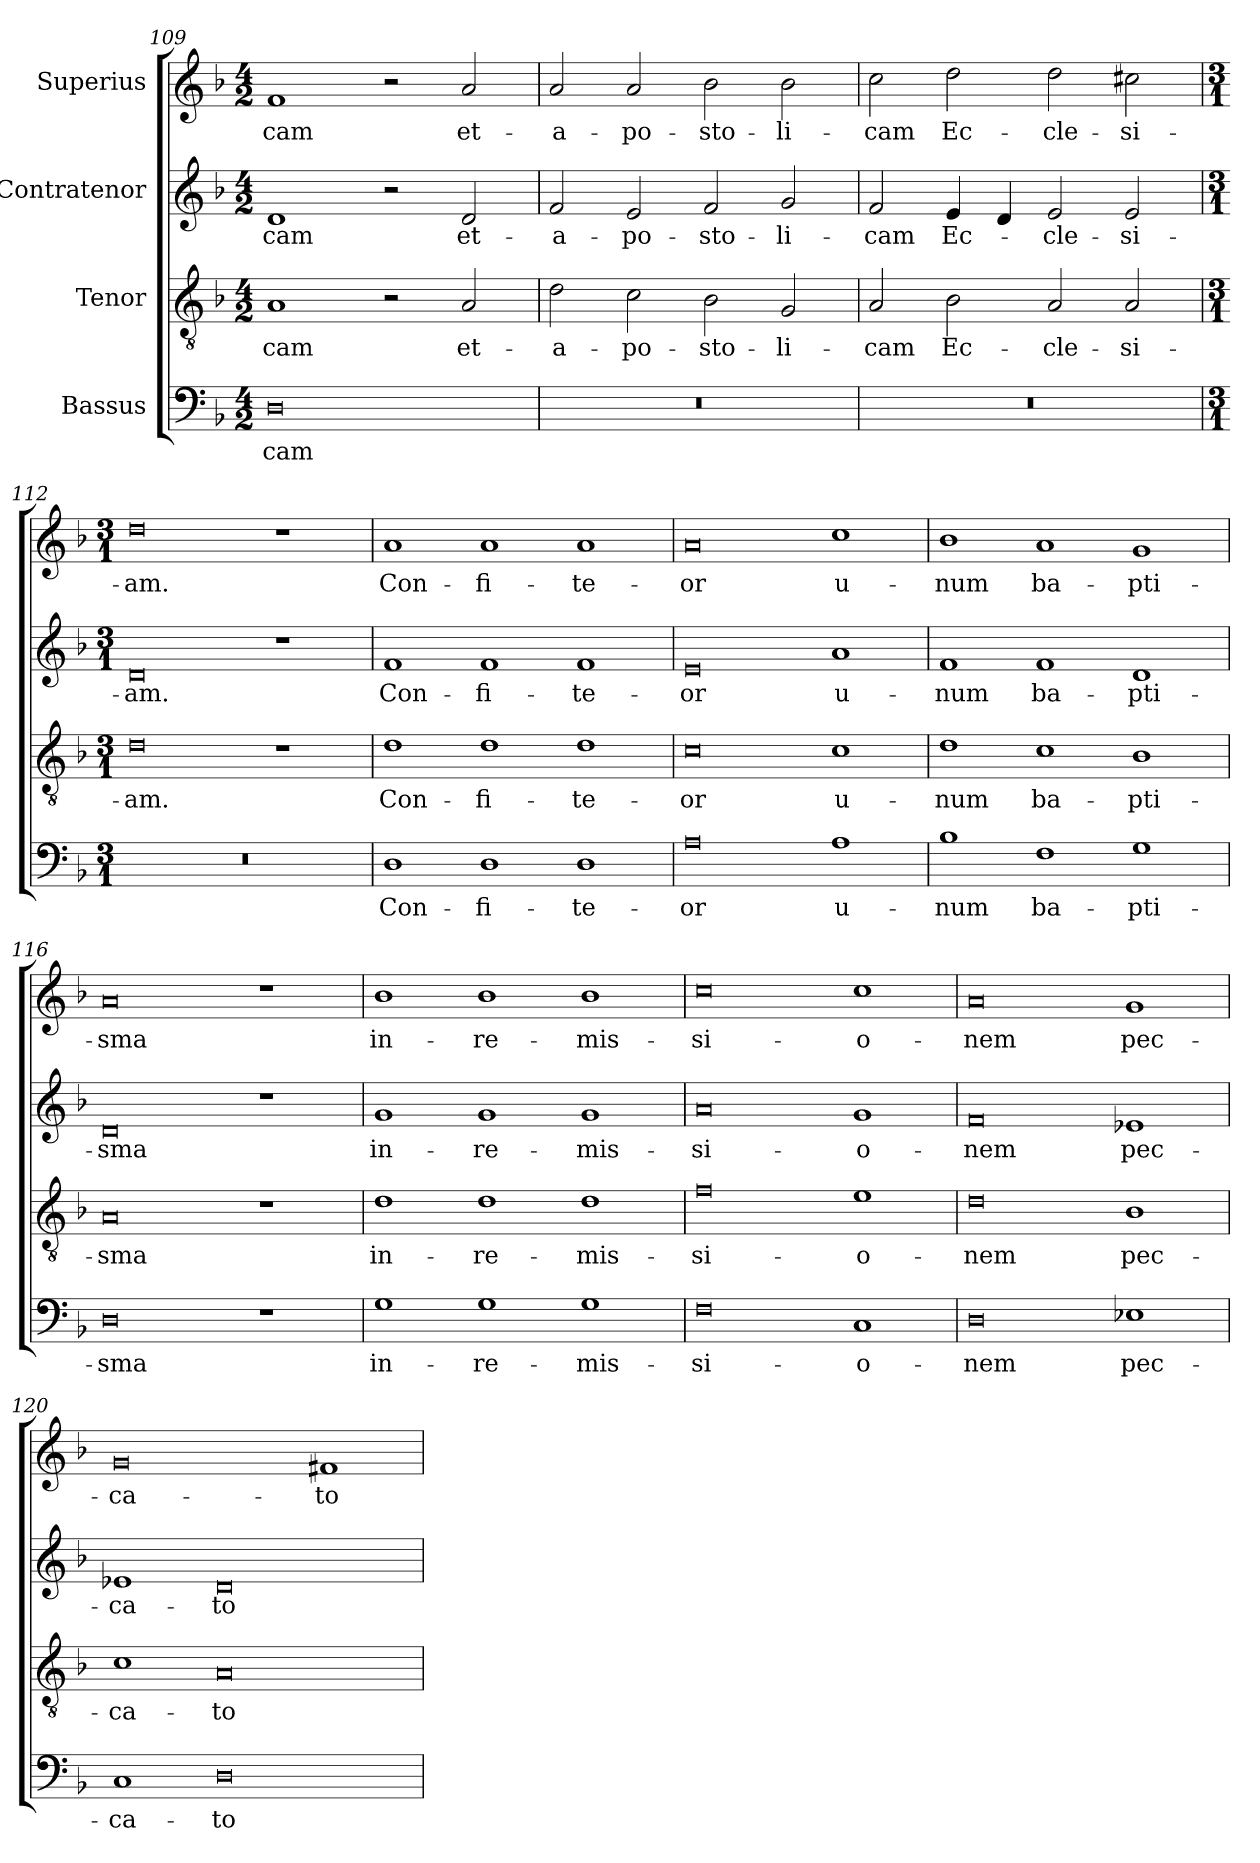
**kern	**text	**kern	**text	**kern	**text	**kern	**text
*part4	*part4	*part3	*part3	*part2	*part2	*part1	*part1
*staff4	*staff4	*staff3	*staff3	*staff2	*staff2	*staff1	*staff1
*I"Bassus	*	*I"Tenor	*	*I"Contratenor	*	*I"Superius	*
*clefF4	*	*clefGv2	*	*clefG2	*	*clefG2	*
*k[b-]	*	*k[b-]	*	*k[b-]	*	*k[b-]	*
*M4/2	*	*M4/2	*	*M4/2	*	*M4/2	*
=109	=109	=109	=109	=109	=109	=109	=109
0D\	-cam	1A/	-cam	1d/	-cam	1f/	-cam
.	.	2r	.	2r	.	2r	.
.	.	2A/	et-	2d/	et-	2a/	et-
=110	=110	=110	=110	=110	=110	=110	=110
0r	.	2d\	a-	2f/	a-	2a/	a-
.	.	2c\	-po-	2e/	-po-	2a/	-po-
.	.	2B-\	-sto-	2f/	-sto-	2b-\	-sto-
.	.	2G/	-li-	2g/	-li-	2b-\	-li-
=111	=111	=111	=111	=111	=111	=111	=111
0r	.	2A/	-cam	2f/	-cam	2cc\	-cam
.	.	2B-\	Ec-	4e/	Ec-	2dd\	Ec-
.	.	.	.	4d/	.	.	.
.	.	2A/	-cle-	2e/	-cle-	2dd\	-cle-
.	.	2A/	-si-	2e/	-si-	2cc#X\	-si-
=112	=112	=112	=112	=112	=112	=112	=112
*M3/1	*	*M3/1	*	*M3/1	*	*M3/1	*
!LO:N:vis=0	!	!	!	!	!	!	!
0.r	.	0d\	-am.	0d/	-am.	0dd\	-am.
.	.	1r	.	1r	.	1r	.
=113	=113	=113	=113	=113	=113	=113	=113
1D\	Con-	1d\	Con-	1f/	Con-	1a/	Con-
1D\	-fi-	1d\	-fi-	1f/	-fi-	1a/	-fi-
1D\	-te-	1d\	-te-	1f/	-te-	1a/	-te-
=114	=114	=114	=114	=114	=114	=114	=114
0A\	-or	0c\	-or	0e/	-or	0a/	-or
1A\	u-	1c\	u-	1a/	u-	1cc\	u-
=115	=115	=115	=115	=115	=115	=115	=115
1B-\	-num	1d\	-num	1f/	-num	1b-\	-num
1F\	ba-	1c\	ba-	1f/	ba-	1a/	ba-
1G\	-pti-	1B-\	-pti-	1d/	-pti-	1g/	-pti-
=116	=116	=116	=116	=116	=116	=116	=116
0D\	-sma	0A/	-sma	0d/	-sma	0a/	-sma
1r	.	1r	.	1r	.	1r	.
=117	=117	=117	=117	=117	=117	=117	=117
1G\	in-	1d\	in-	1g/	in-	1b-\	in-
1G\	re-	1d\	re-	1g/	re-	1b-\	re-
1G\	-mis-	1d\	-mis-	1g/	-mis-	1b-\	-mis-
=118	=118	=118	=118	=118	=118	=118	=118
0F\	-si-	0f\	-si-	0a/	-si-	0cc\	-si-
1C/	-o-	1e\	-o-	1g/	-o-	1cc\	-o-
=119	=119	=119	=119	=119	=119	=119	=119
0D\	-nem	0d\	-nem	0f/	-nem	0a/	-nem
1E-X\	pec-	1B-\	pec-	1e-X/	pec-	1g/	pec-
=120	=120	=120	=120	=120	=120	=120	=120
1C/	-ca-	1c\	-ca-	1e-X/	-ca-	0g/	-ca-
0D\	-to-	0A/	-to-	0d/	-to-	.	.
.	.	.	.	.	.	1f#X/	-to-
=	=	=	=	=	=	=	=
*-	*-	*-	*-	*-	*-	*-	*-
